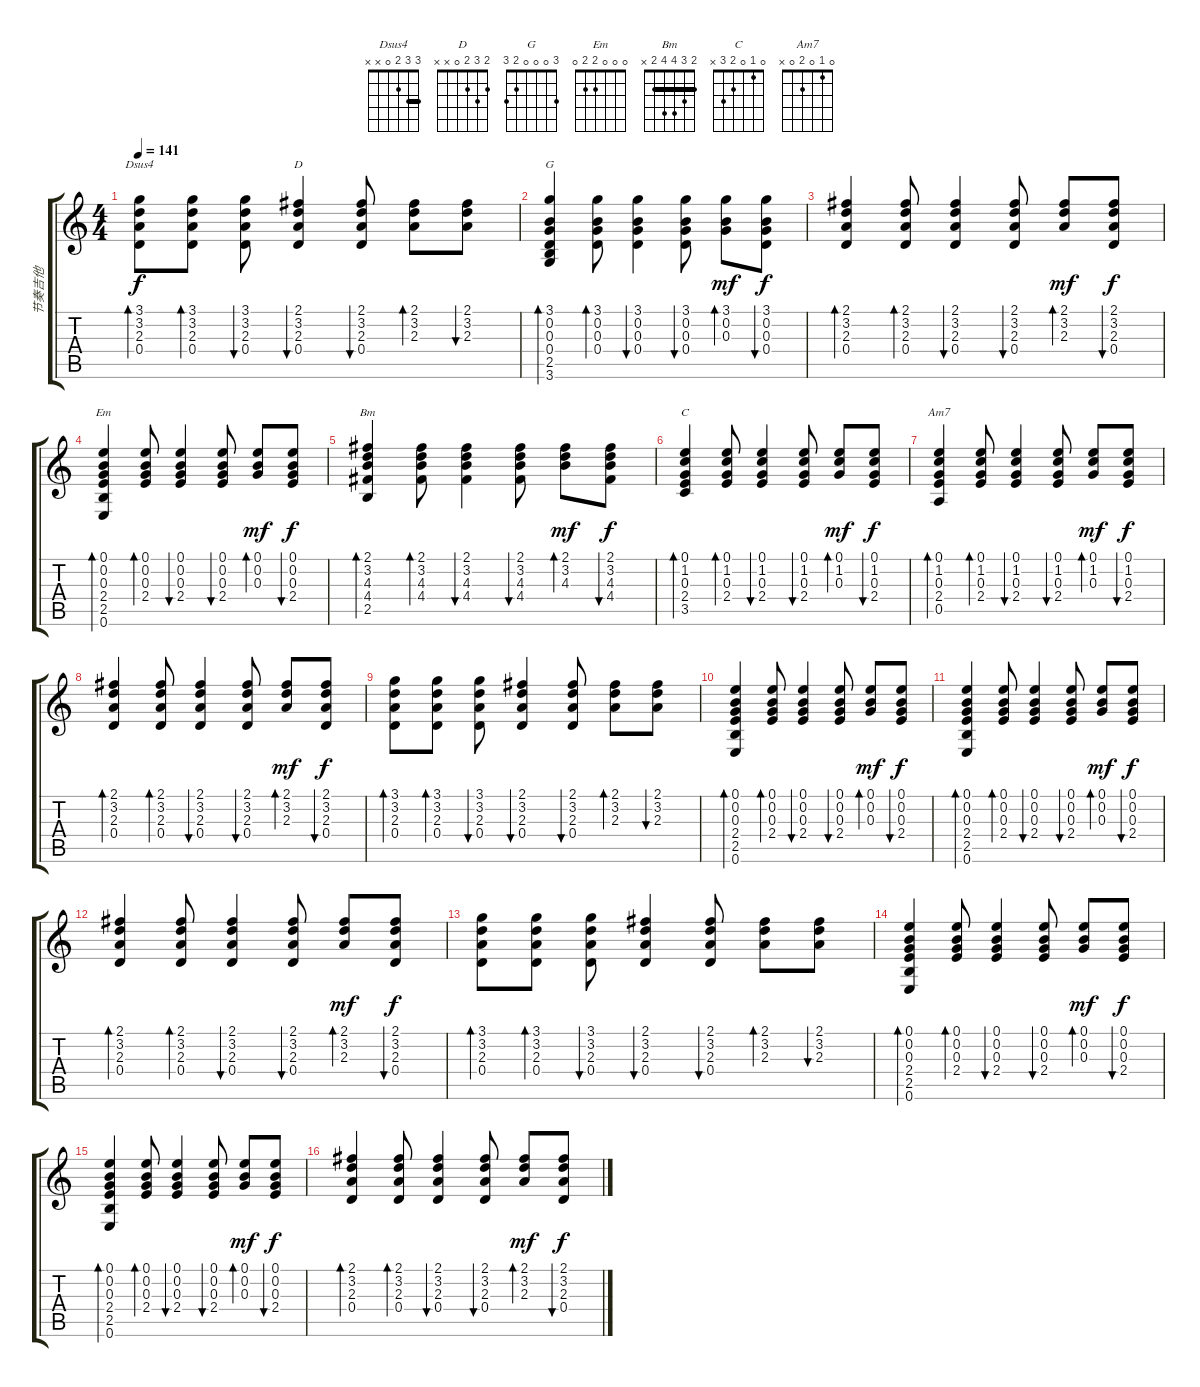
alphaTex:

\track ("节奏吉他" "节奏吉他") {instrument acousticguitarsteel}
\staff {score tabs}
\tuning (E4 B3 G3 D3 A2 E2) {hide}
\chord ("Dsus4" 3 3 2 0 x x) {barre 3}
\chord ("D" 2 3 2 0 x x)
\chord ("G" 3 0 0 0 2 3)
\chord ("Em" 0 0 0 2 2 0)
\chord ("Bm" 2 3 4 4 2 x) {barre 2}
\chord ("C" 0 1 0 2 3 x)
\chord ("Am7" 0 1 0 2 0 x)
\ts (4 4)
\tempo 141
\clef g2
\ks c
(3.1 3.2 2.3 0.4).8{bd 60 ch "Dsus4" dy f} (3.1 3.2 2.3 0.4).8{bd 60} (3.1 3.2 2.3 0.4).8{bu 60} (2.1 3.2 2.3 0.4).4{bu 60 ch "D"} (2.1 3.2 2.3 0.4).8{bu 60} (2.1 3.2 2.3).8{bd 60} (2.1 3.2 2.3).8{bu 60} |
(3.1 0.2 0.3 0.4 2.5 3.6).4{bd 60 ch "G" volume 9} (3.1 0.2 0.3 0.4).8{bd 60} (3.1 0.2 0.3 0.4).4{bu 60} (3.1 0.2 0.3 0.4).8{bu 60} (3.1 0.2 0.3).8{bd 60 dy mf} (3.1 0.2 0.3 0.4).8{bu 60 dy f} |
(2.1 3.2 2.3 0.4).4{bd 60} (2.1 3.2 2.3 0.4).8{bd 60} (2.1 3.2 2.3 0.4).4{bu 60} (2.1 3.2 2.3 0.4).8{bu 60} (2.1 3.2 2.3).8{bd 60 dy mf} (2.1 3.2 2.3 0.4).8{bu 60 dy f} |
(0.1 0.2 0.3 2.4 2.5 0.6).4{bd 60 ch "Em"} (0.1 0.2 0.3 2.4).8{bd 60} (0.1 0.2 0.3 2.4).4{bu 60} (0.1 0.2 0.3 2.4).8{bu 60} (0.1 0.2 0.3).8{bd 60 dy mf} (0.1 0.2 0.3 2.4).8{bu 60 dy f} |
(2.1 3.2 4.3 4.4 2.5).4{bd 60 ch "Bm"} (2.1 3.2 4.3 4.4).8{bd 60} (2.1 3.2 4.3 4.4).4{bu 60} (2.1 3.2 4.3 4.4).8{bu 60} (2.1 3.2 4.3).8{bd 60 dy mf} (2.1 3.2 4.3 4.4).8{bu 60 dy f} |
(0.1 1.2 0.3 2.4 3.5).4{bd 60 ch "C"} (0.1 1.2 0.3 2.4).8{bd 60} (0.1 1.2 0.3 2.4).4{bu 60} (0.1 1.2 0.3 2.4).8{bu 60} (0.1 1.2 0.3).8{bd 60 dy mf} (0.1 1.2 0.3 2.4).8{bu 60 dy f} |
(0.1 1.2 0.3 2.4 0.5).4{bd 60 ch "Am7"} (0.1 1.2 0.3 2.4).8{bd 60} (0.1 1.2 0.3 2.4).4{bu 60} (0.1 1.2 0.3 2.4).8{bu 60} (0.1 1.2 0.3).8{bd 60 dy mf} (0.1 1.2 0.3 2.4).8{bu 60 dy f} |
(2.1 3.2 2.3 0.4).4{bd 60} (2.1 3.2 2.3 0.4).8{bd 60} (2.1 3.2 2.3 0.4).4{bu 60} (2.1 3.2 2.3 0.4).8{bu 60} (2.1 3.2 2.3).8{bd 60 dy mf} (2.1 3.2 2.3 0.4).8{bu 60 dy f} |
(3.1 3.2 2.3 0.4).8{bd 60} (3.1 3.2 2.3 0.4).8{bd 60} (3.1 3.2 2.3 0.4).8{bu 60} (2.1 3.2 2.3 0.4).4{bu 60} (2.1 3.2 2.3 0.4).8{bu 60} (2.1 3.2 2.3).8{bd 60} (2.1 3.2 2.3).8{bu 60} |
(0.1 0.2 0.3 2.4 2.5 0.6).4{bd 60} (0.1 0.2 0.3 2.4).8{bd 60} (0.1 0.2 0.3 2.4).4{bu 60} (0.1 0.2 0.3 2.4).8{bu 60} (0.1 0.2 0.3).8{bd 60 dy mf} (0.1 0.2 0.3 2.4).8{bu 60 dy f} |
(0.1 0.2 0.3 2.4 2.5 0.6).4{bd 60} (0.1 0.2 0.3 2.4).8{bd 60} (0.1 0.2 0.3 2.4).4{bu 60} (0.1 0.2 0.3 2.4).8{bu 60} (0.1 0.2 0.3).8{bd 60 dy mf} (0.1 0.2 0.3 2.4).8{bu 60 dy f} |
(2.1 3.2 2.3 0.4).4{bd 60} (2.1 3.2 2.3 0.4).8{bd 60} (2.1 3.2 2.3 0.4).4{bu 60} (2.1 3.2 2.3 0.4).8{bu 60} (2.1 3.2 2.3).8{bd 60 dy mf} (2.1 3.2 2.3 0.4).8{bu 60 dy f} |
(3.1 3.2 2.3 0.4).8{bd 60} (3.1 3.2 2.3 0.4).8{bd 60} (3.1 3.2 2.3 0.4).8{bu 60} (2.1 3.2 2.3 0.4).4{bu 60} (2.1 3.2 2.3 0.4).8{bu 60} (2.1 3.2 2.3).8{bd 60} (2.1 3.2 2.3).8{bu 60} |
(0.1 0.2 0.3 2.4 2.5 0.6).4{bd 60} (0.1 0.2 0.3 2.4).8{bd 60} (0.1 0.2 0.3 2.4).4{bu 60} (0.1 0.2 0.3 2.4).8{bu 60} (0.1 0.2 0.3).8{bd 60 dy mf} (0.1 0.2 0.3 2.4).8{bu 60 dy f} |
(0.1 0.2 0.3 2.4 2.5 0.6).4{bd 60} (0.1 0.2 0.3 2.4).8{bd 60} (0.1 0.2 0.3 2.4).4{bu 60} (0.1 0.2 0.3 2.4).8{bu 60} (0.1 0.2 0.3).8{bd 60 dy mf} (0.1 0.2 0.3 2.4).8{bu 60 dy f} |
(2.1 3.2 2.3 0.4).4{bd 60} (2.1 3.2 2.3 0.4).8{bd 60} (2.1 3.2 2.3 0.4).4{bu 60} (2.1 3.2 2.3 0.4).8{bu 60} (2.1 3.2 2.3).8{bd 60 dy mf} (2.1 3.2 2.3 0.4).8{bu 60 dy f}
